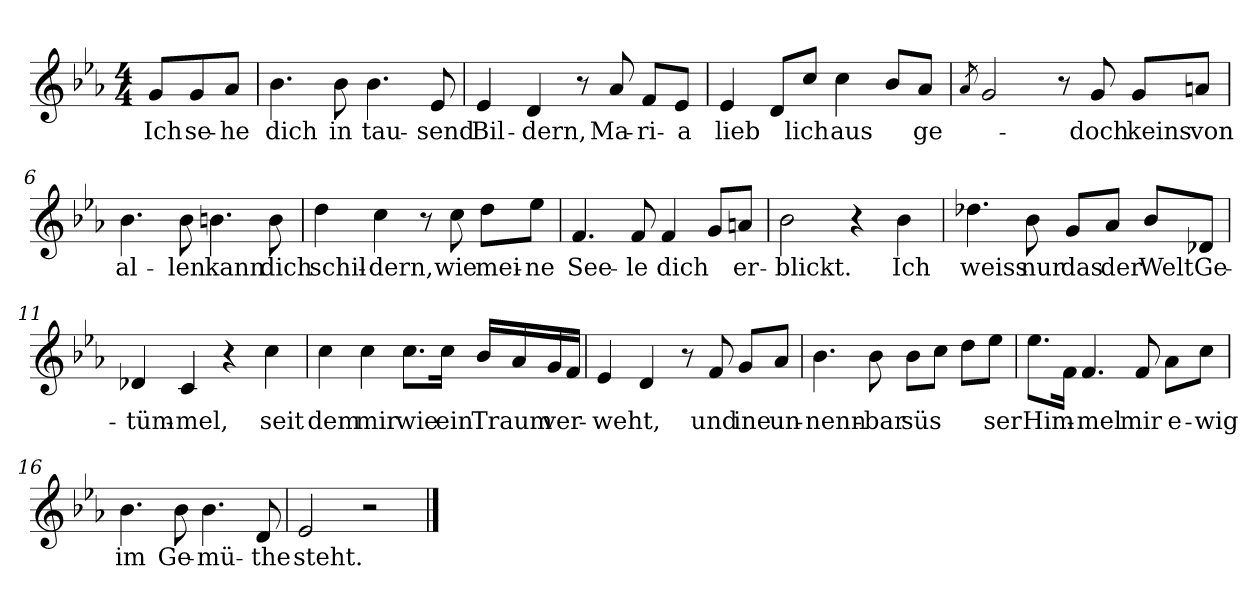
**kern	**text
*part1	*part1
*staff1	*staff1
*clefG2	*
*k[b-e-a-]	*
*M4/4	*
=1	=1
!	!LO:LY:b
8g/L	Ich
!	!LO:LY:b
8g/	se-
!	!LO:LY:b
8a-/J	-he
=2	=2
!	!LO:LY:b
4.b-\	dich
!	!LO:LY:b
8b-\	in
!	!LO:LY:b
4.b-\	tau-
!	!LO:LY:b
8e-/	-send
=3	=3
!	!LO:LY:b
4e-/	Bil-
!	!LO:LY:b
4d/	-dern,
8r	.
!	!LO:LY:b
8a-/	Ma-
!	!LO:LY:b
8f/L	-ri-
!	!LO:LY:b
8e-/J	-a
=4	=4
!	!LO:LY:b
4e-/	lieb
8d/L	.
!	!LO:LY:b
8cc/J	-lich
!	!LO:LY:b
4cc\	aus
8b-/L	.
!	!LO:LY:b
8a-/J	ge-
=5	=5
8qa-/	.
2g/	.
8r	.
!	!LO:LY:b
8g/	doch
!	!LO:LY:b
8g/L	keins
!	!LO:LY:b
8an/J	von
=6	=6
!	!LO:LY:b
4.b-\	al-
!	!LO:LY:b
8b-\	-len
!	!LO:LY:b
4.bn\	kann
!	!LO:LY:b
8b\	dich
!!LO:LB:g=z
=7	=7
!	!LO:LY:b
4dd\	schil-
!	!LO:LY:b
4cc\	-dern,
8r	.
!	!LO:LY:b
8cc\	wie
!	!LO:LY:b
8dd\L	mei-
!	!LO:LY:b
8ee-\J	-ne
=8	=8
!	!LO:LY:b
4.f/	See-
!	!LO:LY:b
8f/	-le
!	!LO:LY:b
4f/	dich
8g/L	.
!	!LO:LY:b
8an/J	er-
=9	=9
!	!LO:LY:b
2b-\	-blickt.
4r	.
!	!LO:LY:b
4b-\	Ich
=10	=10
!	!LO:LY:b
4.dd-X\	weiss
!	!LO:LY:b
8b-\	nur
!	!LO:LY:b
8g/L	das
!	!LO:LY:b
8a-/J	der
!	!LO:LY:b
8b-/L	Welt
!	!LO:LY:b
8d-X/J	Ge-
=11	=11
!	!LO:LY:b
4d-X/	-tüm-
!	!LO:LY:b
4c/	-mel,
4r	.
!	!LO:LY:b
4cc\	seit
!!LO:LB:g=z
=12	=12
!	!LO:LY:b
4cc\	dem
!	!LO:LY:b
4cc\	mir
!	!LO:LY:b
8.cc\L	wie
!	!LO:LY:b
16cc\Jk	ein
!	!LO:LY:b
16b-/LL	Traum
16a-/	.
!	!LO:LY:b
16g/	ver-
16f/JJ	.
=13	=13
!	!LO:LY:b
4e-/	-weht,
4d/	.
8r	.
!	!LO:LY:b
8f/	und
!	!LO:LY:b
8g/L	ine
!	!LO:LY:b
8a-/J	un-
=14	=14
!	!LO:LY:b
4.b-\	-nenn-
!	!LO:LY:b
8b-\	-bar
!	!LO:LY:b
8b-\L	süs
8cc\J	.
8dd\L	.
!	!LO:LY:b
8ee-\J	-ser
=15	=15
!	!LO:LY:b
8.ee-\L	Him-
16f\Jk	.
!	!LO:LY:b
4.f/	-mel
!	!LO:LY:b
8f/	mir
!	!LO:LY:b
8a-\L	e-
!	!LO:LY:b
8cc\J	-wig
=16	=16
!	!LO:LY:b
4.b-\	im
!	!LO:LY:b
8b-\	Ge-
!	!LO:LY:b
4.b-\	-mü-
!	!LO:LY:b
8d/	-the
=17	=17
!	!LO:LY:b
2e-/	steht.
2r	.
==	==
*-	*-
